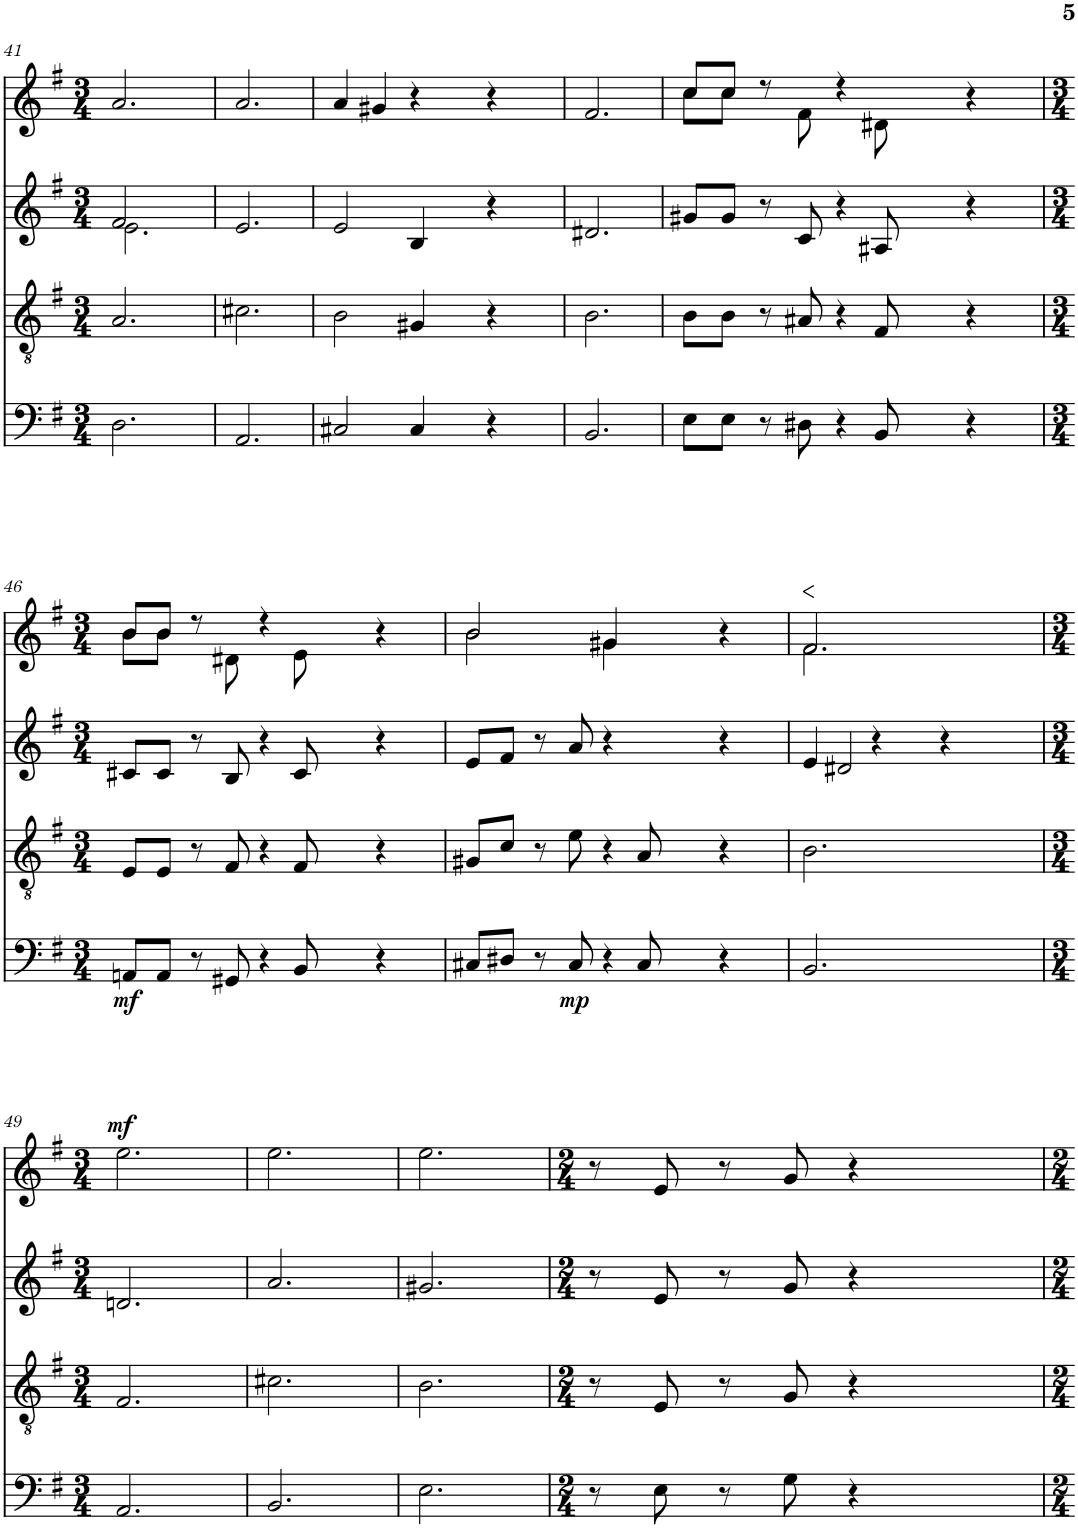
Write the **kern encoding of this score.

**kern	**dynam	**kern	**kern	**kern	**dynam
*part4	*part4	*part3	*part2	*part1	*part1
*staff4	*staff4	*staff3	*staff2	*staff1	*staff1
*I"Voice	*	*I"Voice	*I"Voice	*I"Voice	*
*I'V	*	*I'V	*I'V	*	*
!!LO:PB:g=z
*clefF4	*	*clefGv2	*clefG2	*clefG2	*
*k[f#]	*	*k[f#]	*k[f#]	*k[f#]	*
*M3/4	*	*M3/4	*M3/4	*M3/4	*
=41	=41	=41	=41	=41	=41
*	*	*	*^	*	*
2.D\	.	2.A/	2f#/	2.e\	2.a/	.
.	.	.	4ryy	.	.	.
*	*	*	*v	*v	*	*
=42	=42	=42	=42	=42	=42
2.AA/	.	2.c#X\	2.e/	2.a/	.
=43	=43	=43	=43	=43	=43
2C#X/	.	2B\	2e/	4a/	.
.	.	.	.	4g#X/	.
4C#/	.	4G#X/	4B/	4r	.
4r	.	4r	4r	4r	.
=44	=44	=44	=44	=44	=44
2.BB/	.	2.B\	2.d#X/	2.f#/	.
=45	=45	=45	=45	=45	=45
*	*	*	*	*^	*
8E\L	.	8B\L	8g#X/L	8cc/L	8cc\L	.
8E\J	.	8B\J	8g#/J	8cc/J	8cc\J	.
8r	.	8r	8r	8r	8f#\	.
8D#X\	.	8A#X/	8c/	4r	8d#X\	.
4r	.	4r	4r	.	4..ryy	.
.	.	.	.	4r	.	.
8BB/	.	8F#/	8A#X/	.	.	.
4ryy	.	4ryy	4ryy	8ryy	.	.
.	.	.	.	.	2ryy	.
.	.	.	.	4..ryy	.	.
4r	.	4r	4r	.	.	.
16ryy	.	16ryy	16ryy	.	.	.
!!LO:LB:g=z	!!
=46	=46	=46	=46	=46	=46	=46
*M3/4	*	*M3/4	*M3/4	*M3/4	*	*
!	!LO:DY:b	!	!	!	!	!
8AAn/L	mf	8E/L	8c#X/L	8b/L	8b\L	.
8AA/J	.	8E/J	8c#/J	8b/J	8b\J	.
8r	.	8r	8r	8r	8d#X\	.
8GG#X/	.	8F#/	8B/	4r	8e\	.
4r	.	4r	4r	.	2ryy	.
.	.	.	.	4r	.	.
8BB/	.	8F#/	8c#/	.	.	.
4ryy	.	4ryy	4ryy	2ryy	.	.
.	.	.	.	.	16ryy	.
.	.	.	.	.	4.ryy	.
4r	.	4r	4r	.	.	.
16ryy	.	16ryy	16ryy	16ryy	.	.
=47	=47	=47	=47	=47	=47	=47
*^	*	*	*	*	*	*
8C#X/L	8.ryy	.	8G#X/L	8e/L	2b/	2b\	.
8D#X/J	.	.	8c/J	8f#/J	.	.	.
!	!	!LO:DY:b	!	!	!	!	!
.	1ryy	mp	.	.	.	.	.
8r	.	.	8r	8r	.	.	.
8C#/	.	.	8e\	8a/	.	.	.
4r	.	.	4r	4r	4g#X/	4g#\	.
8C#/	.	.	8A/	4r	4r	4..ryy	.
4ryy	.	.	4ryy	.	.	.	.
.	.	.	.	4..ryy	4..ryy	.	.
4r	.	.	4r	.	.	.	.
.	4ryy	.	.	.	.	4ryy	.
16ryy	.	.	16ryy	.	.	.	.
*v	*v	*	*	*	*	*	*
=48	=48	=48	=48	=48	=48	=48
2.BB/	.	2.B\	4e/]	2.f#/	2.f#\	.
.	.	.	2d#X/	.	.	.
2ryy	.	2ryy	4r	2ryy	2ryy	.
.	.	.	4r	.	.	.
8ryy	.	8ryy	8ryy	8ryy	8ryy	.
*	*	*	*	*v	*v	*
!!LO:LB:g=z
=49	=49	=49	=49	=49	=49
*M3/4	*	*M3/4	*M3/4	*M3/4	*
*	*	*	*	*^	*
!	!	!	!	!	!	!LO:DY:a
*	*	*	*	*v	*v	*
2.AA/	.	2.F#/	2.dn/	2.ee\	mf
=50	=50	=50	=50	=50	=50
2.BB/	.	2.c#X\	2.a/	2.ee\	.
=51	=51	=51	=51	=51	=51
2.E\	.	2.B\	2.g#X/	2.ee\	.
=52	=52	=52	=52	=52	=52
*M2/4	*	*M2/4	*M2/4	*M2/4	*
8r	.	8r	8r	8r	.
8E\	.	8E/	8e/	8e/	.
8r	.	8r	8r	8r	.
8G\	.	8G/	8g/	8g/	.
4r	.	4r	4r	4r	.
8.ryy	.	8.ryy	8.ryy	8.ryy	.
=	=	=	=	=	=
*-	*-	*-	*-	*-	*-
